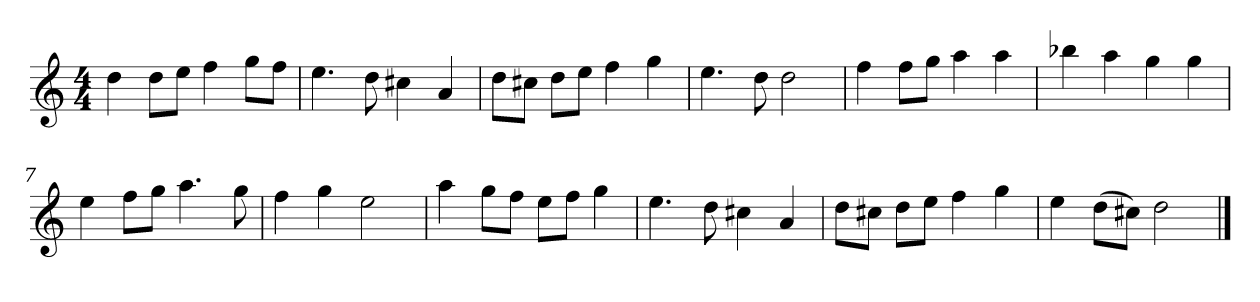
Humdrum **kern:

**kern
*part1
*staff1
*k[]
*M4/4
*MM120
=1
4dd
8ddL
8eeJ
4ff
8ggL
8ffJ
=2
4.ee
8dd
4cc#X
4a
=3
8ddL
8cc#XJ
8ddL
8eeJ
4ff
4gg
=4
4.ee
8dd
2dd
=5
4ff
8ffL
8ggJ
4aa
4aa
=6
4bb-X
4aa
4gg
4gg
=7
4ee
8ffL
8ggJ
4.aa
8gg
=8
4ff
4gg
2ee
=9
4aa
8ggL
8ffJ
8eeL
8ffJ
4gg
=10
4.ee
8dd
4cc#X
4a
=11
8ddL
8cc#XJ
8ddL
8eeJ
4ff
4gg
=12
4ee
(8ddL
8cc#XJ)
2dd
==
*-
